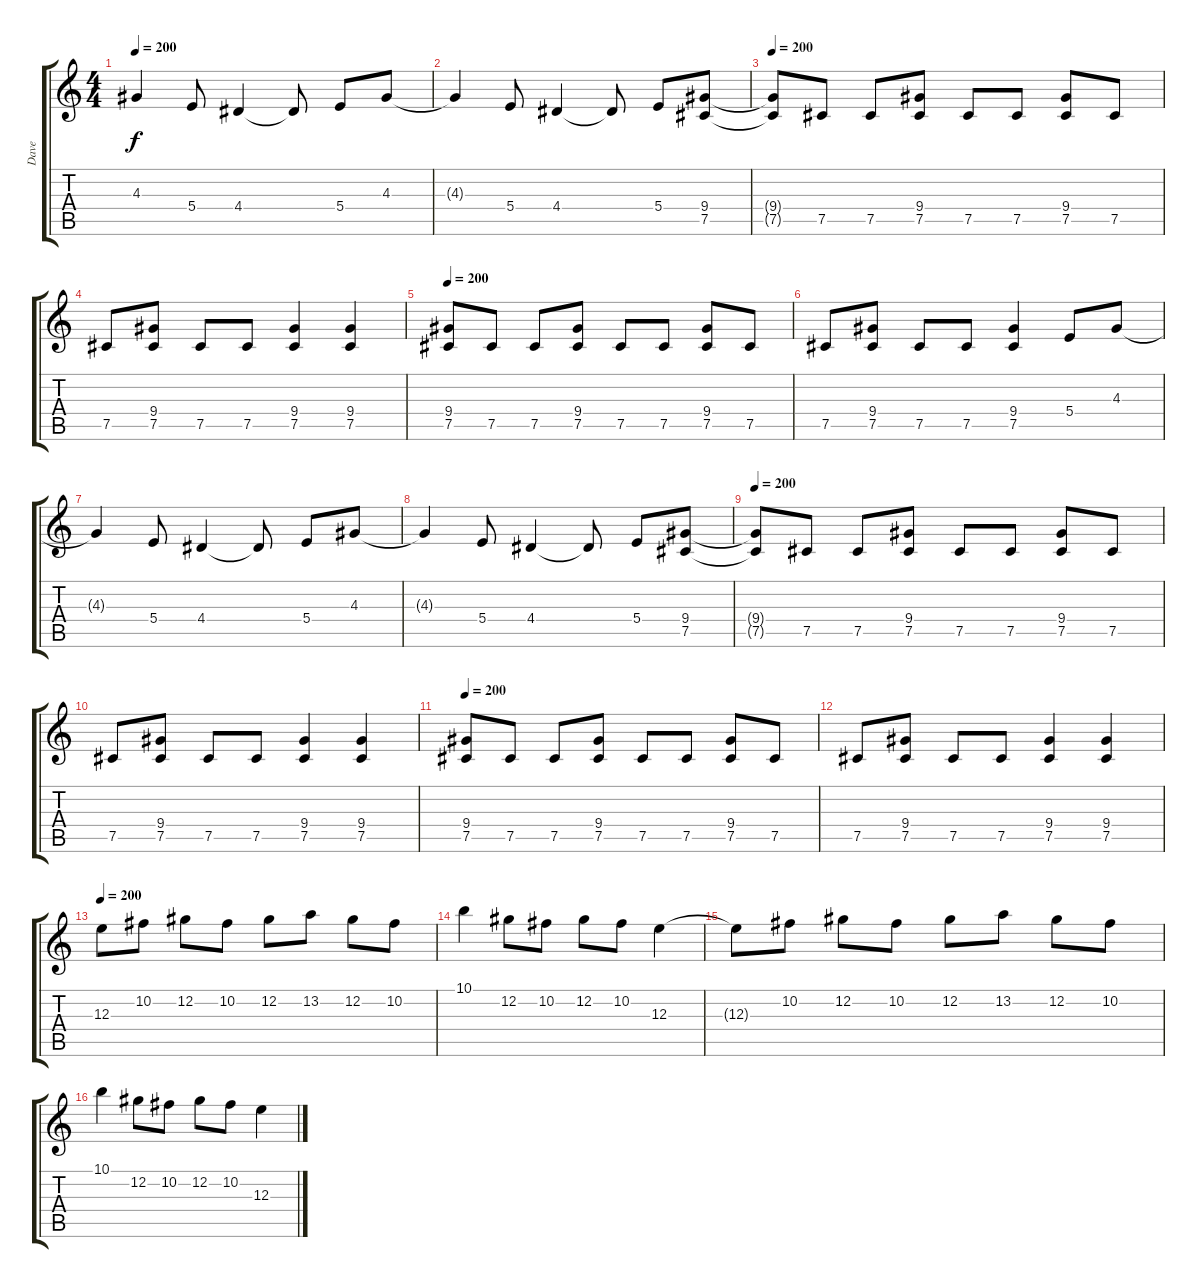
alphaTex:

\track ("Dave" "Dave") {instrument distortionguitar}
\staff {score tabs}
\tuning (Db4 Ab3 E3 B2 Gb2 Db2) {hide}
\ts (4 4)
\tempo 200
\clef g2
\ks c
4.3{t}.4{dy f} 5.4.8 4.4.4 4.4{t}.8 5.4.8 4.3.8 |
4.3{t}.4 5.4.8 4.4.4 4.4{t}.8 5.4.8 (9.4 7.5).8 |
\tempo 200
(9.4{t} 7.5{t}).8 7.5.8 7.5.8 (9.4 7.5).8 7.5.8 7.5.8 (9.4 7.5).8 7.5.8 |
7.5.8 (9.4 7.5).8 7.5.8 7.5.8 (9.4 7.5).4 (9.4 7.5).4 |
\tempo 200
(9.4 7.5).8 7.5.8 7.5.8 (9.4 7.5).8 7.5.8 7.5.8 (9.4 7.5).8 7.5.8 |
7.5.8 (9.4 7.5).8 7.5.8 7.5.8 (9.4 7.5).4 5.4.8 4.3.8 |
4.3{t}.4 5.4.8 4.4.4 4.4{t}.8 5.4.8 4.3.8 |
4.3{t}.4 5.4.8 4.4.4 4.4{t}.8 5.4.8 (9.4 7.5).8 |
\tempo 200
(9.4{t} 7.5{t}).8 7.5.8 7.5.8 (9.4 7.5).8 7.5.8 7.5.8 (9.4 7.5).8 7.5.8 |
7.5.8 (9.4 7.5).8 7.5.8 7.5.8 (9.4 7.5).4 (9.4 7.5).4 |
\tempo 200
(9.4 7.5).8 7.5.8 7.5.8 (9.4 7.5).8 7.5.8 7.5.8 (9.4 7.5).8 7.5.8 |
7.5.8 (9.4 7.5).8 7.5.8 7.5.8 (9.4 7.5).4 (9.4 7.5).4 |
\tempo 200
12.3.8 10.2.8 12.2.8 10.2.8 12.2.8 13.2.8 12.2.8 10.2.8 |
10.1.4 12.2.8 10.2.8 12.2.8 10.2.8 12.3.4 |
12.3{t}.8 10.2.8 12.2.8 10.2.8 12.2.8 13.2.8 12.2.8 10.2.8 |
10.1.4 12.2.8 10.2.8 12.2.8 10.2.8 12.3.4
